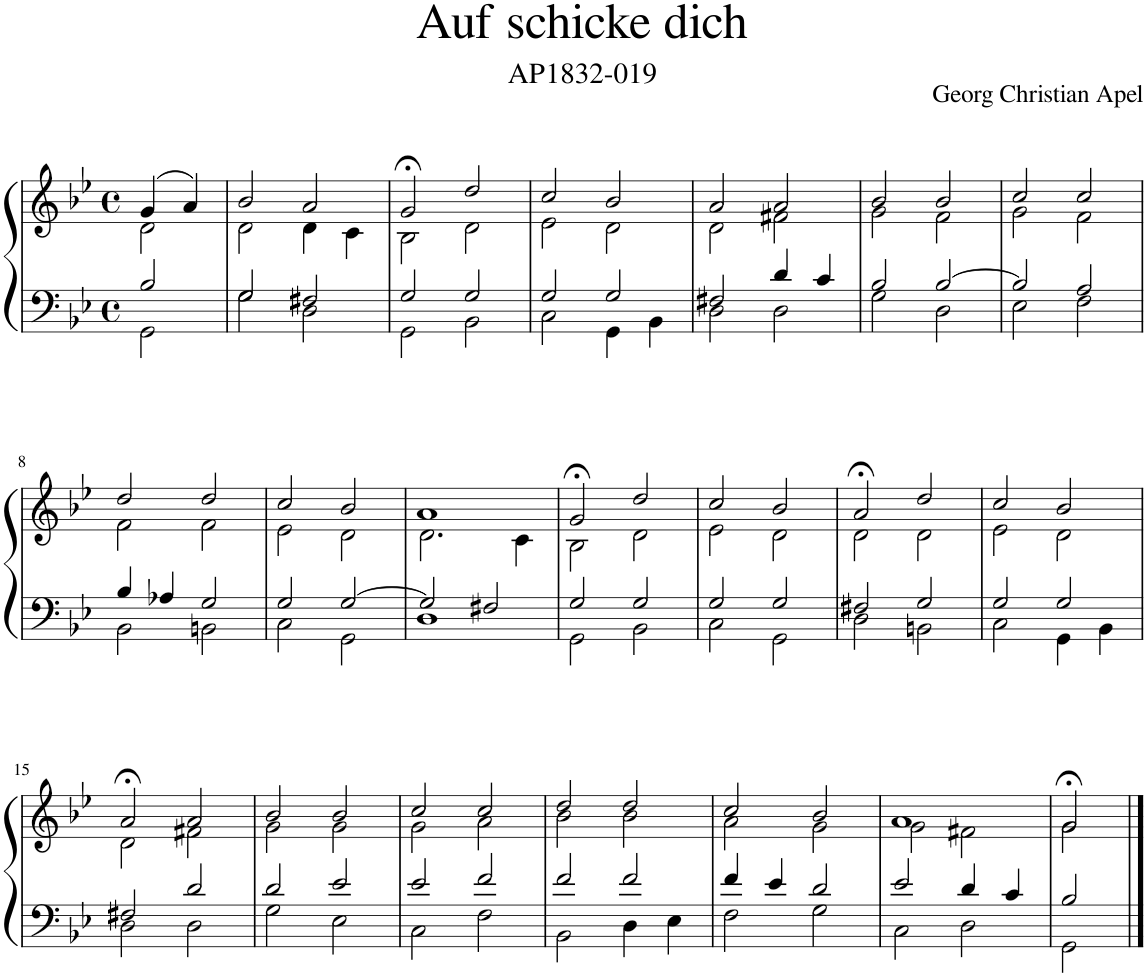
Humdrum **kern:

**kern	**kern
*part1	*part1
*staff2	*staff1
*I"Piano	*
*I'Pno.	*
*clefF4	*clefG2
*k[b-e-]	*k[b-e-]
*M4/4	*M4/4
*met(c)	*met(c)
=1	=1
*^	*^
2B-/	2GG\	(4g/	2d\
.	.	4a/)	.
=2	=2	=2	=2
2G/	2G\	2b-/	2d\
2F#X/	2D\	2a/	4d\
.	.	.	4c\
=3	=3	=3	=3
2G/	2GG\	2g;</	2B-\
2G/	2BB-\	2dd/	2d\
=4	=4	=4	=4
2G/	2C\	2cc/	2e-\
2G/	4GG\	2b-/	2d\
.	4BB-\	.	.
=5	=5	=5	=5
2F#X/	2D\	2a/	2d\
4d/	2D\	2a/	2f#X\
4c/	.	.	.
=6	=6	=6	=6
2B-/	2G\	2b-/	2g\
[2B-/	2D\	2b-/	2f\
=7	=7	=7	=7
2B-/]	2E-\	2cc/	2g\
2A/	2F\	2cc/	2f\
!!LO:LB:g=z	!!
=8	=8	=8	=8
4B-/	2BB-\	2dd/	2f\
4A-X/	.	.	.
2G/	2BBn\	2dd/	2f\
=9	=9	=9	=9
2G/	2C\	2cc/	2e-\
[2G/	2GG\	2b-/	2d\
=10	=10	=10	=10
2G/]	1D	1a	2.d\
2F#X/	.	.	.
.	.	.	4c\
=11	=11	=11	=11
2G/	2GG\	2g;</	2B-\
2G/	2BB-\	2dd/	2d\
=12	=12	=12	=12
2G/	2C\	2cc/	2e-\
2G/	2GG\	2b-/	2d\
=13	=13	=13	=13
2F#X/	2D\	2a;</	2d\
2G/	2BBn\	2dd/	2d\
=14	=14	=14	=14
2G/	2C\	2cc/	2e-\
2G/	4GG\	2b-/	2d\
.	4BB-\	.	.
!!LO:LB:g=z	!!
=15	=15	=15	=15
2F#X/	2D\	2a;</	2d\
2d/	2D\	2a/	2f#X\
=16	=16	=16	=16
2d/	2G\	2b-/	2g\
2e-/	2E-\	2b-/	2g\
=17	=17	=17	=17
2e-/	2C\	2cc/	2g\
2f/	2F\	2cc/	2a\
=18	=18	=18	=18
2f/	2BB-\	2dd/	2b-\
2f/	4D\	2dd/	2b-\
.	4E-\	.	.
=19	=19	=19	=19
4f/	2F\	2cc/	2a\
4e-/	.	.	.
2d/	2G\	2b-/	2g\
=20	=20	=20	=20
2e-/	2C\	1a	2g\
4d/	2D\	.	2f#X\
4c/	.	.	.
=21	=21	=21	=21
2B-/	2GG\	2g;</	2g\
*v	*v	*	*
*	*v	*v
==	==
*-	*-
